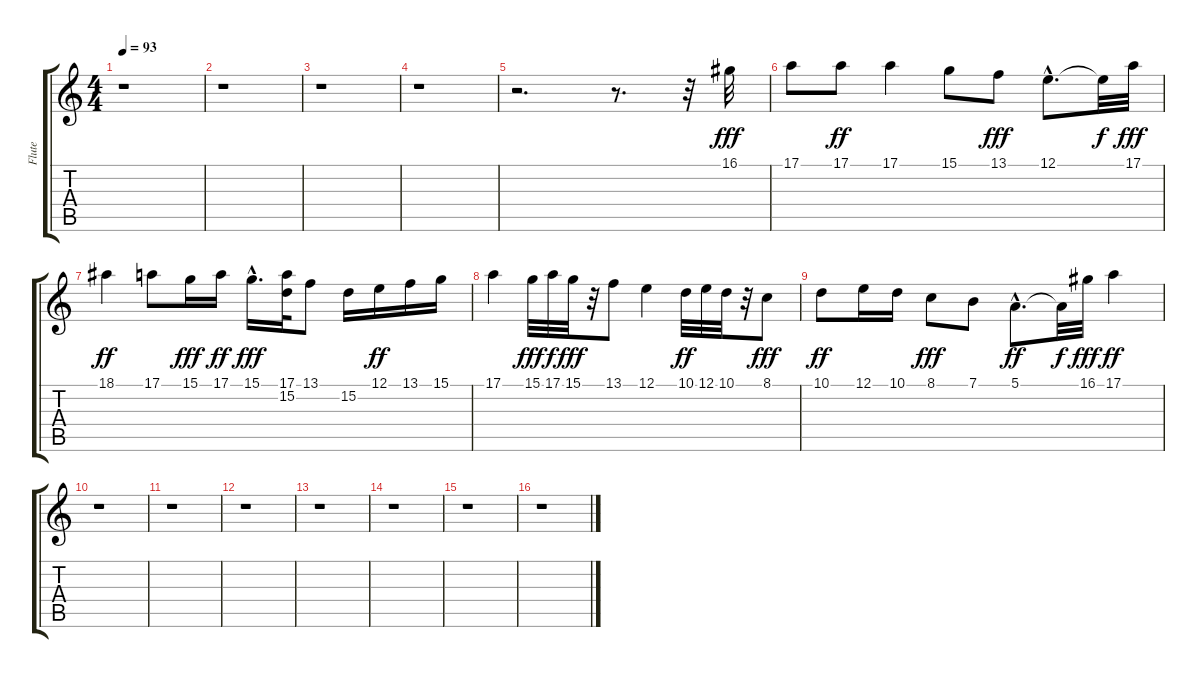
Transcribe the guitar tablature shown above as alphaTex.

\track ("Flute" "Flute") {instrument lead3calliope}
\staff {score tabs}
\tuning (E4 B3 G3 D3 A2 E2) {hide}
\ts (4 4)
\tempo 93
\clef g2
\ks c
r.1{dy ff} |
r.1 |
r.1 |
r.1 |
r.2{d} r.8{d} r.32 16.1.32{dy fff} |
17.1.8 17.1.8{dy ff} 17.1.4 15.1.8 13.1.8{dy fff} 12.1{hac}.8{d} 12.1{t}.32{dy f} 17.1.32{dy fff} |
18.1.4{dy ff} 17.1.8 15.1.16{dy fff} 17.1.16{dy ff} 15.1{hac}.16{d dy fff} (17.1 15.2).32 13.1.8 15.2.16 12.1.16{dy ff} 13.1.16 15.1.16 |
17.1.4 15.1.32{dy fff} 17.1.32{dy f} 15.1.32{dy fff} r.32 13.1.8 12.1.4 10.1.32{dy ff} 12.1.32 10.1.32 r.32 8.1.8{dy fff} |
10.1.8{dy ff} 12.1.16 10.1.16 8.1.8{dy fff} 7.1.8 5.1{hac}.8{d dy ff} 5.1{t}.32{dy f} 16.1.32{dy fff} 17.1.4{dy ff} |
r.1 |
r.1 |
r.1 |
r.1 |
r.1 |
r.1 |
r.1
